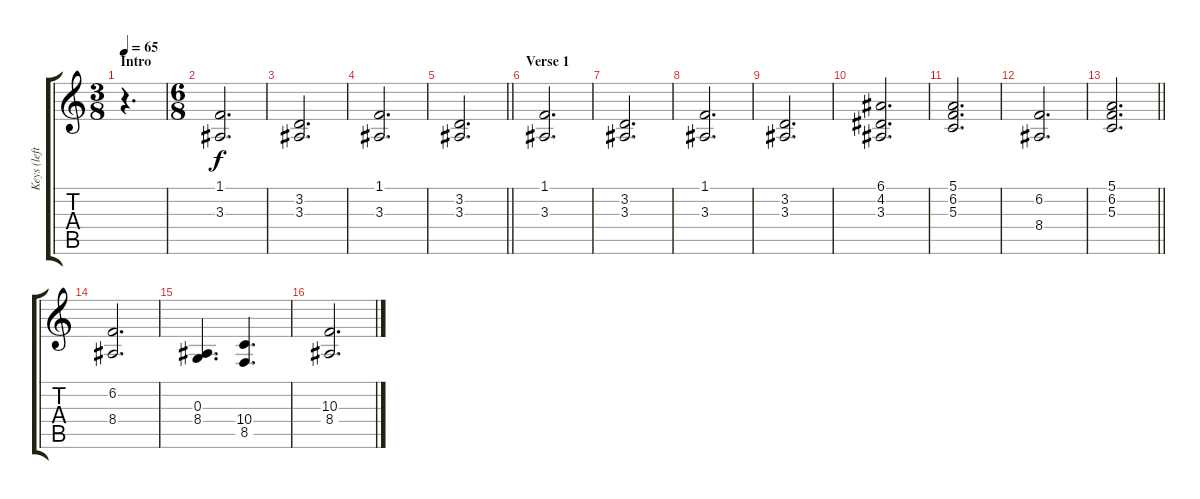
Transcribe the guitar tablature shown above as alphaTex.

\track ("Keys (left hand)" "Keys (left") {instrument stringensemble1}
\staff {score tabs}
\tuning (E4 B3 G3 D3 A2 E2) {hide}
\ts (3 8)
\section ("" "Intro")
\tempo 65
\clef g2
\ks c
r.4{d dy f instrument stringensemble1} |
\ts (6 8)
(1.1 3.3).2{d} |
(3.2 3.3).2{d} |
(1.1 3.3).2{d} |
\barLineRight lightlight
(3.2 3.3).2{d} |
\section ("" "Verse 1")
(1.1 3.3).2{d} |
(3.2 3.3).2{d} |
(1.1 3.3).2{d} |
(3.2 3.3).2{d} |
(6.1 4.2 3.3).2{d} |
(5.1 6.2 5.3).2{d} |
(6.2 8.4).2{d} |
\barLineRight lightlight
(5.1 6.2 5.3).2{d} |
\section ("" "")
(6.2 8.4).2{d} |
(0.3 8.4).4{d} (10.4 8.5).4{d} |
(10.3 8.4).2{d}
